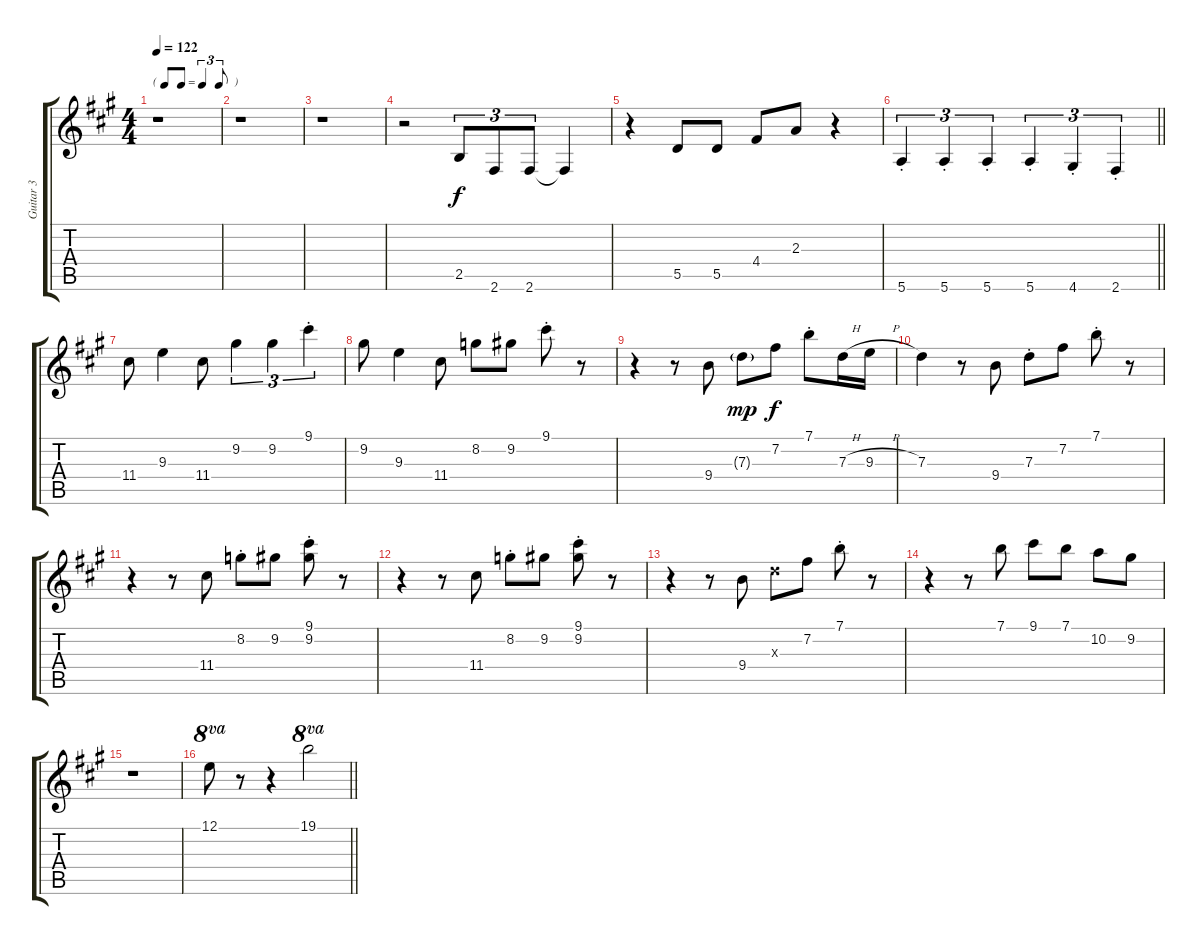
\track ("Guitar 3" "Guitar 3") {instrument electricguitarclean}
\staff {score tabs}
\tuning (E4 B3 G3 D3 A2 E2) {hide}
\ts (4 4)
\tf triplet8th
\tempo 122
\clef g2
\ks a
r.1{dy f} |
r.1 |
r.1 |
r.2 2.5.8{tu (3 2)} 2.6.8{tu (3 2)} 2.6.8{tu (3 2)} 2.6{t}.4 |
r.4 5.5.8 5.5.8 4.4.8 2.3.8 r.4 |
\barLineRight lightlight
5.6{st}.4{tu (3 2)} 5.6{st}.4{tu (3 2)} 5.6{st}.4{tu (3 2)} 5.6{st}.4{tu (3 2)} 4.6{st}.4{tu (3 2)} 2.6{st}.4{tu (3 2)} |
11.4.8 9.3.4 11.4.8 9.2.4{tu (3 2)} 9.2.4{tu (3 2)} 9.1{st}.4{tu (3 2)} |
9.2.8 9.3.4 11.4.8 8.2.8 9.2.8 9.1{st}.8 r.8 |
r.4 r.8 9.4.8 7.3{g}.8{dy mp} 7.2.8{dy f} 7.1{st}.8 7.3{h}.16 9.3{h}.16 |
7.3.4 r.8 9.4.8 7.3{st}.8 7.2.8 7.1{st}.8 r.8 |
r.4 r.8 11.4.8 8.2{st}.8 9.2.8 (9.1{st} 9.2{st}).8 r.8 |
r.4 r.8 11.4.8 8.2{st}.8 9.2.8 (9.1{st} 9.2{st}).8 r.8 |
r.4 r.8 9.4.8 7.3{x}.8 7.2.8 7.1{st}.8 r.8 |
r.4 r.8 7.1.8 9.1.8 7.1.8 10.2.8 9.2.8 |
r.1 |
\barLineRight lightlight
12.1.8{ot 8va} r.8 r.4 19.1.2{ot 8va}
